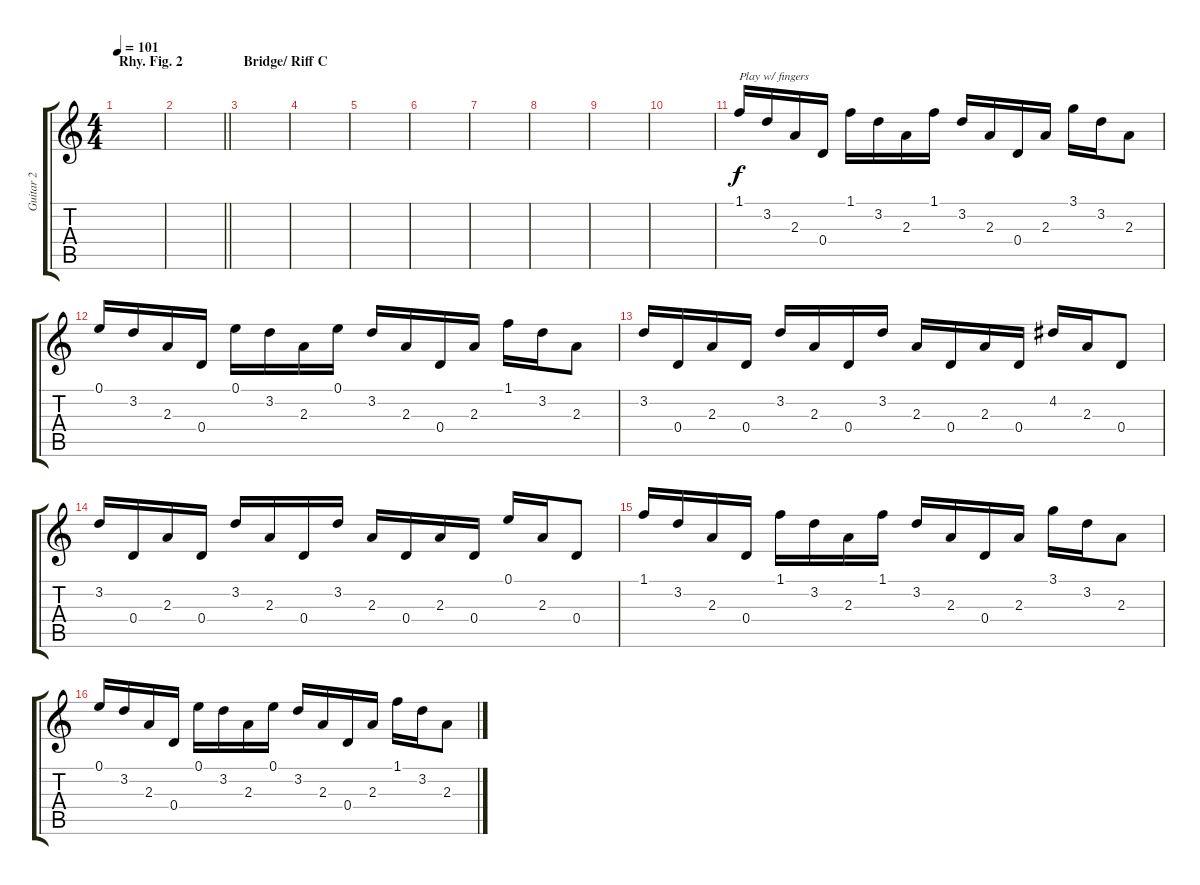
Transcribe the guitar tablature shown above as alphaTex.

\track ("Guitar 2" "Guitar 2") {instrument distortionguitar}
\staff {score tabs}
\tuning (E4 B3 G3 D3 A2 D2) {hide}
\ts (4 4)
\section ("" "Rhy. Fig. 2")
\tempo 101
\clef g2
\ks c
|
\barLineRight lightlight
|
\section ("" "Bridge/ Riff C")
|
|
|
|
|
|
|
|
1.1.16{txt "Play w/ fingers"} 3.2.16 2.3.16 0.4.16 1.1.16 3.2.16 2.3.16 1.1.16 3.2.16 2.3.16 0.4.16 2.3.16 3.1.16 3.2.16 2.3.8 |
0.1.16 3.2.16 2.3.16 0.4.16 0.1.16 3.2.16 2.3.16 0.1.16 3.2.16 2.3.16 0.4.16 2.3.16 1.1.16 3.2.16 2.3.8 |
3.2.16 0.4.16 2.3.16 0.4.16 3.2.16 2.3.16 0.4.16 3.2.16 2.3.16 0.4.16 2.3.16 0.4.16 4.2.16 2.3.16 0.4.8 |
3.2.16 0.4.16 2.3.16 0.4.16 3.2.16 2.3.16 0.4.16 3.2.16 2.3.16 0.4.16 2.3.16 0.4.16 0.1.16 2.3.16 0.4.8 |
1.1.16 3.2.16 2.3.16 0.4.16 1.1.16 3.2.16 2.3.16 1.1.16 3.2.16 2.3.16 0.4.16 2.3.16 3.1.16 3.2.16 2.3.8 |
0.1.16 3.2.16 2.3.16 0.4.16 0.1.16 3.2.16 2.3.16 0.1.16 3.2.16 2.3.16 0.4.16 2.3.16 1.1.16 3.2.16 2.3.8
